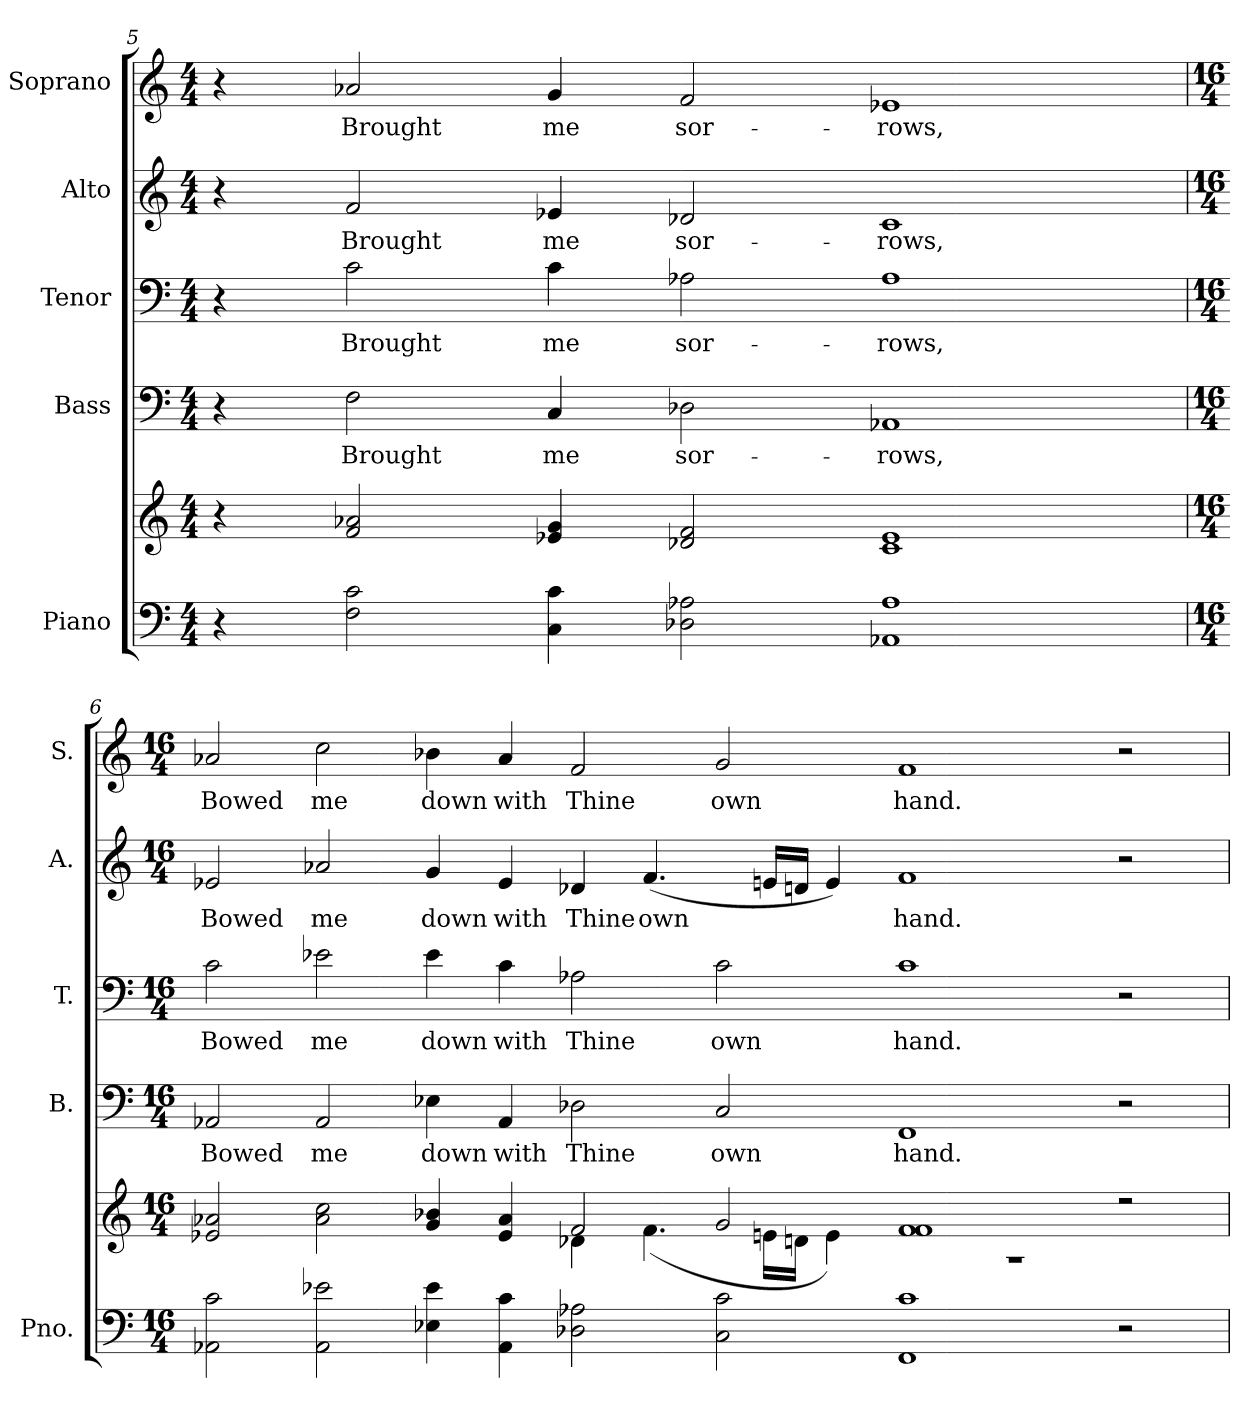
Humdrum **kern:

**kern	**kern	**kern	**text	**kern	**text	**kern	**text	**kern	**text
*part5	*part5	*part4	*part4	*part3	*part3	*part2	*part2	*part1	*part1
*staff6	*staff5	*staff4	*staff4	*staff3	*staff3	*staff2	*staff2	*staff1	*staff1
*I"Piano	*	*I"Bass	*	*I"Tenor	*	*I"Alto	*	*I"Soprano	*
*I'Pno.	*	*I'B.	*	*I'T.	*	*I'A.	*	*I'S.	*
!!LO:PB:g=z
*clefF4	*clefG2	*clefF4	*	*clefF4	*	*clefG2	*	*clefG2	*
*k[]	*k[]	*k[]	*	*k[]	*	*k[]	*	*k[]	*
*C:	*C:	*C:	*	*C:	*	*C:	*	*C:	*
*M4/4	*M4/4	*M4/4	*	*M4/4	*	*M4/4	*	*M4/4	*
=5	=5	=5	=5	=5	=5	=5	=5	=5	=5
4r	4r	4r	.	4r	.	4r	.	4r	.
!	!	!	!LO:LY:b:color=#000000	!	!	!	!	!	!
!	!	!	!	!	!LO:LY:b:color=#000000	!	!	!	!
!	!	!	!	!	!	!	!LO:LY:b:color=#000000	!	!
!	!	!	!	!	!	!	!	!	!LO:LY:b:color=#000000
2Fi\ 2ci	2fi/ 2a-Xi	2Fi\	Brought	2ci\	Brought	2fi/	Brought	2a-Xi/	Brought
!	!	!	!LO:LY:b:color=#000000	!	!	!	!	!	!
!	!	!	!	!	!LO:LY:b:color=#000000	!	!	!	!
!	!	!	!	!	!	!	!LO:LY:b:color=#000000	!	!
!	!	!	!	!	!	!	!	!	!LO:LY:b:color=#000000
4Ci\ 4ci	4e-Xi/ 4gi	4Ci/	me	4ci\	me	4e-Xi/	me	4gi/	me
!	!	!	!LO:LY:b:color=#000000	!	!	!	!	!	!
!	!	!	!	!	!LO:LY:b:color=#000000	!	!	!	!
!	!	!	!	!	!	!	!LO:LY:b:color=#000000	!	!
!	!	!	!	!	!	!	!	!	!LO:LY:b:color=#000000
2D-Xi\ 2A-Xi	2d-Xi/ 2fi	2D-Xi\	sor-	2A-Xi\	sor-	2d-Xi/	sor-	2fi/	sor-
!	!	!	!LO:LY:b:color=#000000	!	!	!	!	!	!
!	!	!	!	!	!LO:LY:b:color=#000000	!	!	!	!
!	!	!	!	!	!	!	!LO:LY:b:color=#000000	!	!
!	!	!	!	!	!	!	!	!	!LO:LY:b:color=#000000
1AA-Xi 1A-i	1ci 1e-i	1AA-Xi	-rows,	1A-i	-rows,	1ci	-rows,	1e-Xi	-rows,
=6	=6	=6	=6	=6	=6	=6	=6	=6	=6
*M16/4	*M16/4	*M16/4	*	*M16/4	*	*M16/4	*	*M16/4	*
*	*^	*	*	*	*	*	*	*	*
!	!	!	!	!LO:LY:b:color=#000000	!	!	!	!	!	!
!	!	!	!	!	!	!LO:LY:b:color=#000000	!	!	!	!
!	!	!	!	!	!	!	!	!LO:LY:b:color=#000000	!	!
!	!	!	!	!	!	!	!	!	!	!LO:LY:b:color=#000000
2AA-Xi\ 2ci	2e-Xi/ 2a-Xi	1ryy	2AA-Xi/	Bowed	2ci\	Bowed	2e-Xi/	Bowed	2a-Xi/	Bowed
!	!	!	!	!LO:LY:b:color=#000000	!	!	!	!	!	!
!	!	!	!	!	!	!LO:LY:b:color=#000000	!	!	!	!
!	!	!	!	!	!	!	!	!LO:LY:b:color=#000000	!	!
!	!	!	!	!	!	!	!	!	!	!LO:LY:b:color=#000000
2AA-i\ 2e-Xi	2a-i\ 2cci	.	2AA-i/	me	2e-Xi\	me	2a-Xi/	me	2cci\	me
!	!	!	!	!LO:LY:b:color=#000000	!	!	!	!	!	!
!	!	!	!	!	!	!LO:LY:b:color=#000000	!	!	!	!
!	!	!	!	!	!	!	!	!LO:LY:b:color=#000000	!	!
!	!	!	!	!	!	!	!	!	!	!LO:LY:b:color=#000000
4E-Xi\ 4e-i	4gi/ 4b-Xi	2ryy	4E-Xi\	down	4e-i\	down	4gi/	down	4b-Xi\	down
!	!	!	!	!LO:LY:b:color=#000000	!	!	!	!	!	!
!	!	!	!	!	!	!LO:LY:b:color=#000000	!	!	!	!
!	!	!	!	!	!	!	!	!LO:LY:b:color=#000000	!	!
!	!	!	!	!	!	!	!	!	!	!LO:LY:b:color=#000000
4AA-i\ 4ci	4e-i/ 4a-i	.	4AA-i/	with	4ci\	with	4e-i/	with	4a-i/	with
!	!	!	!	!LO:LY:b:color=#000000	!	!	!	!	!	!
!	!	!	!	!	!	!LO:LY:b:color=#000000	!	!	!	!
!	!	!	!	!	!	!	!	!LO:LY:b:color=#000000	!	!
!	!	!	!	!	!	!	!	!	!	!LO:LY:b:color=#000000
2D-Xi\ 2A-Xi	2fi/	4d-Xi\	2D-Xi\	Thine	2A-Xi\	Thine	4d-Xi/	Thine	2fi/	Thine
!	!	!	!	!	!	!	!	!LO:LY:b:color=#000000	!	!
.	.	(4.fi\	.	.	.	.	(4.fi/	own	.	.
!	!	!	!	!LO:LY:b:color=#000000	!	!	!	!	!	!
!	!	!	!	!	!	!LO:LY:b:color=#000000	!	!	!	!
!	!	!	!	!	!	!	!	!	!	!LO:LY:b:color=#000000
2Ci\ 2ci	2gi/	.	2Ci/	own	2ci\	own	.	.	2gi/	own
.	.	16eni\LL	.	.	.	.	16eni/LL	.	.	.
.	.	16dni\JJ	.	.	.	.	16dni/JJ	.	.	.
.	.	4ei\)	.	.	.	.	4ei/)	.	.	.
!	!	!	!	!LO:LY:b:color=#000000	!	!	!	!	!	!
!	!	!	!	!	!	!LO:LY:b:color=#000000	!	!	!	!
!	!	!	!	!	!	!	!	!LO:LY:b:color=#000000	!	!
!	!	!	!	!	!	!	!	!	!	!LO:LY:b:color=#000000
1FFi 1ci	1fi 1fi	2ryy	1FFi	hand.	1ci	hand.	1fi	hand.	1fi	hand.
.	.	1r	.	.	.	.	.	.	.	.
2r	2r	.	2r	.	2r	.	2r	.	2r	.
*	*v	*v	*	*	*	*	*	*	*	*
=	=	=	=	=	=	=	=	=	=
*-	*-	*-	*-	*-	*-	*-	*-	*-	*-
